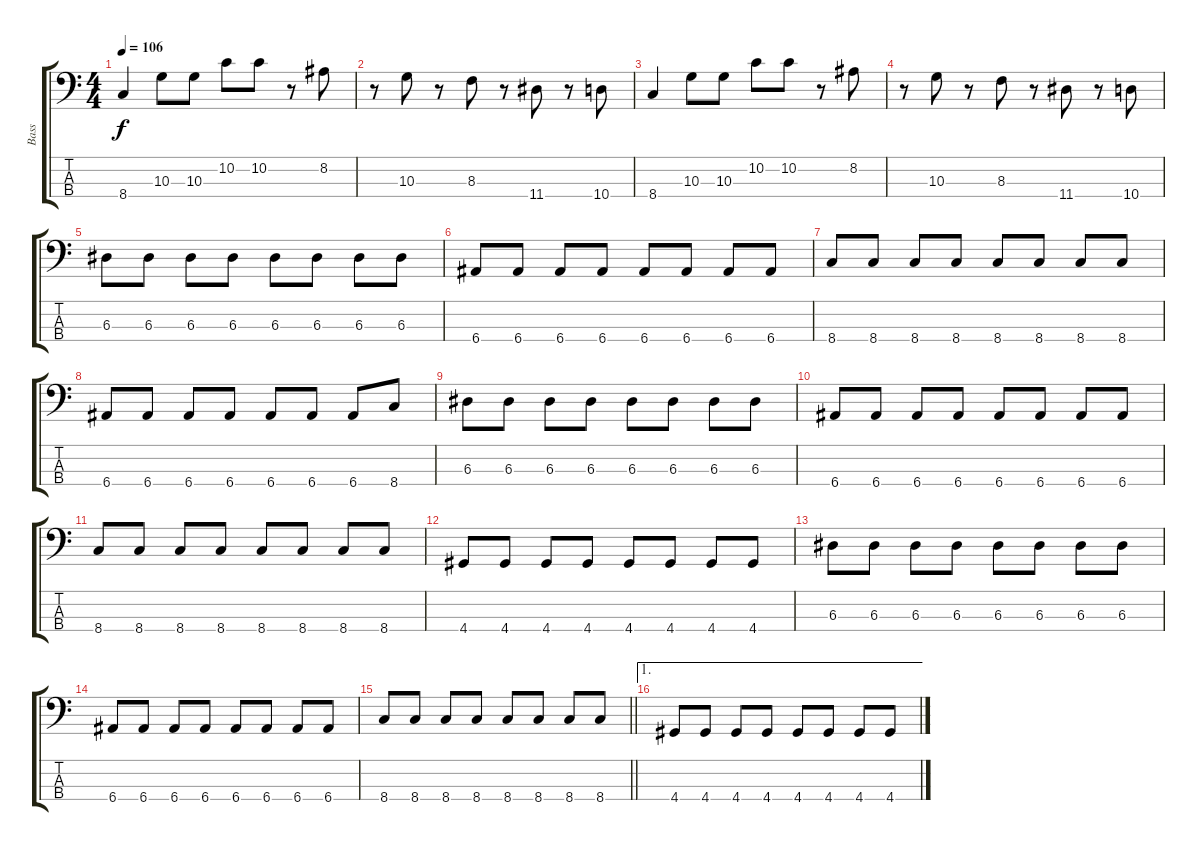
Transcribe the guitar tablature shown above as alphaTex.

\track ("Bass" "Bass") {instrument electricbasspick}
\staff {score tabs}
\tuning (G2 D2 A1 E1) {hide}
\ts (4 4)
\tempo 106
\clef f4
\ks c
8.4.4{dy f} 10.3.8 10.3.8 10.2.8 10.2.8 r.8 8.2.8 |
r.8 10.3.8 r.8 8.3.8 r.8 11.4.8 r.8 10.4.8 |
8.4.4 10.3.8 10.3.8 10.2.8 10.2.8 r.8 8.2.8 |
r.8 10.3.8 r.8 8.3.8 r.8 11.4.8 r.8 10.4.8 |
6.3.8 6.3.8 6.3.8 6.3.8 6.3.8 6.3.8 6.3.8 6.3.8 |
6.4.8 6.4.8 6.4.8 6.4.8 6.4.8 6.4.8 6.4.8 6.4.8 |
8.4.8 8.4.8 8.4.8 8.4.8 8.4.8 8.4.8 8.4.8 8.4.8 |
6.4.8 6.4.8 6.4.8 6.4.8 6.4.8 6.4.8 6.4.8 8.4.8 |
6.3.8 6.3.8 6.3.8 6.3.8 6.3.8 6.3.8 6.3.8 6.3.8 |
6.4.8 6.4.8 6.4.8 6.4.8 6.4.8 6.4.8 6.4.8 6.4.8 |
8.4.8 8.4.8 8.4.8 8.4.8 8.4.8 8.4.8 8.4.8 8.4.8 |
4.4.8 4.4.8 4.4.8 4.4.8 4.4.8 4.4.8 4.4.8 4.4.8 |
6.3.8 6.3.8 6.3.8 6.3.8 6.3.8 6.3.8 6.3.8 6.3.8 |
6.4.8 6.4.8 6.4.8 6.4.8 6.4.8 6.4.8 6.4.8 6.4.8 |
\barLineRight lightlight
8.4.8 8.4.8 8.4.8 8.4.8 8.4.8 8.4.8 8.4.8 8.4.8 |
\ae 1
4.4.8 4.4.8 4.4.8 4.4.8 4.4.8 4.4.8 4.4.8 4.4.8
